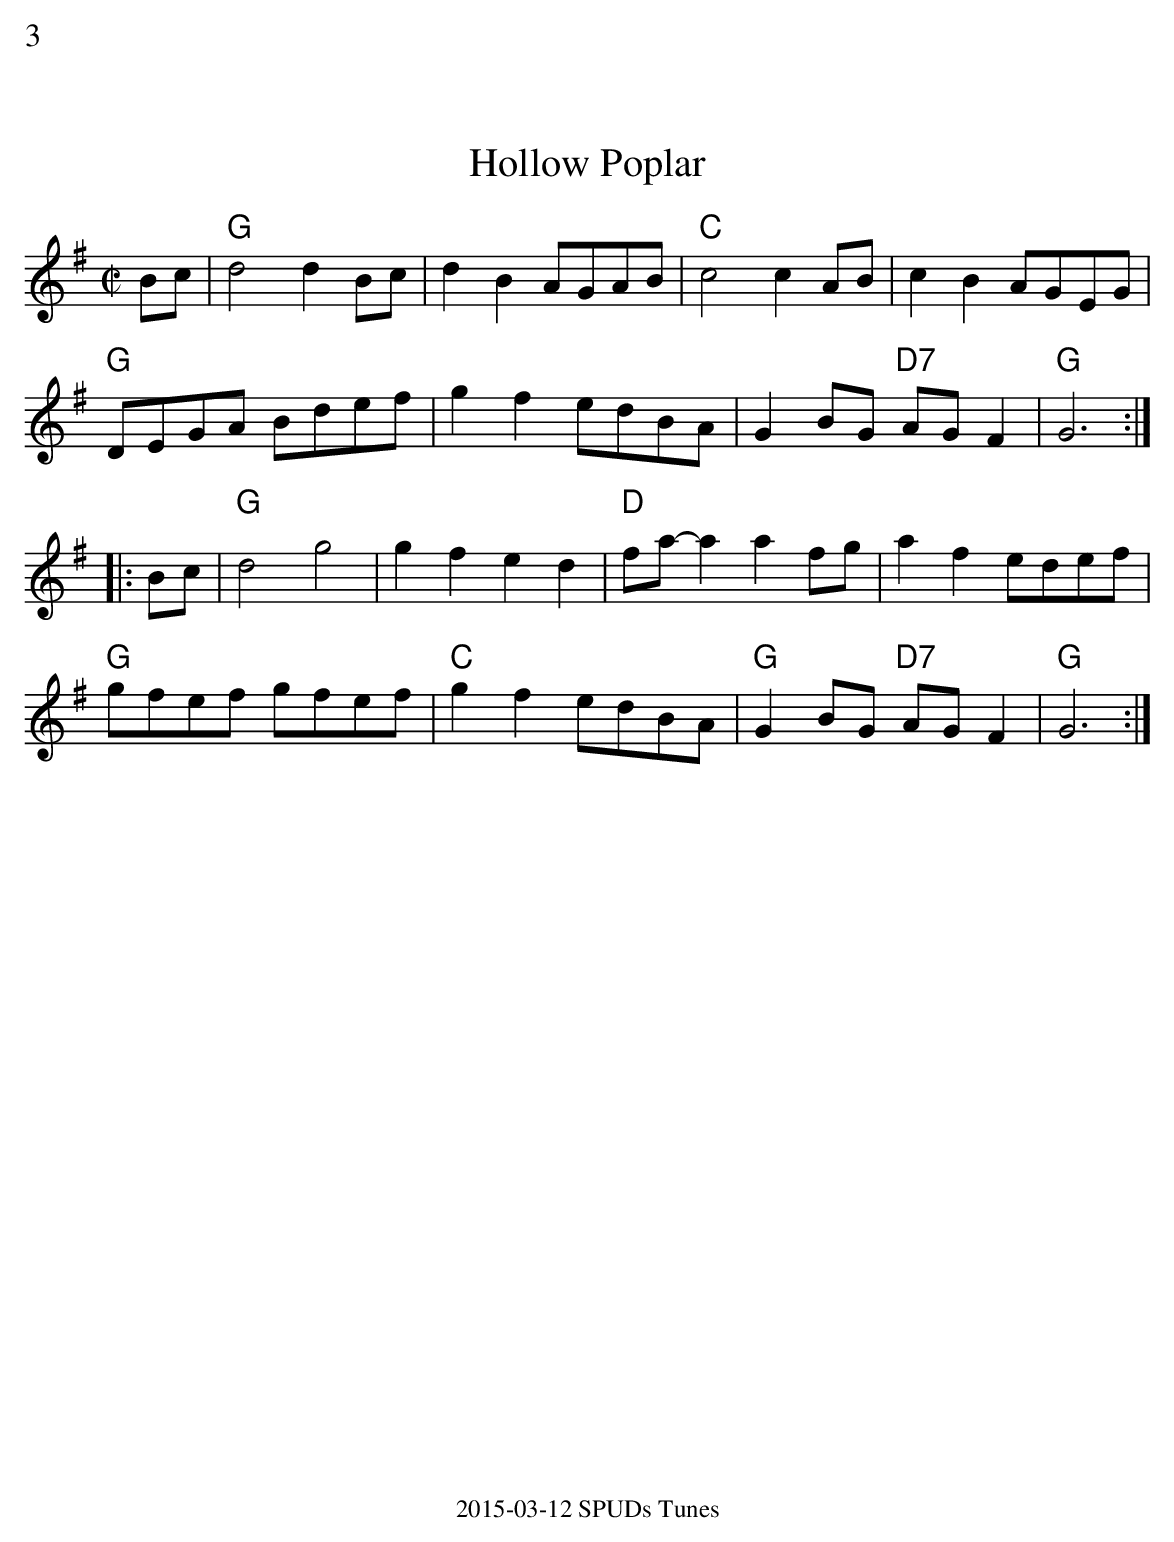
X:1
%%text 3
T:Hollow Poplar
M:C|
K:G
Bc|"G"d4d2 Bc|d2B2 AGAB|"C"c4 c2 AB|c2B2 AGEG|
"G"DEGA Bdef|g2f2 edBA| G2 BG "D7"AG F2|"G"G6:|
|:Bc|"G"d4g4|g2f2e2d2|"D"fa-a2 a2 fg|a2f2 edef|
"G"gfef gfef|"C"g2 f2 edBA| "G"G2 BG "D7"AG F2|"G" G6:|
